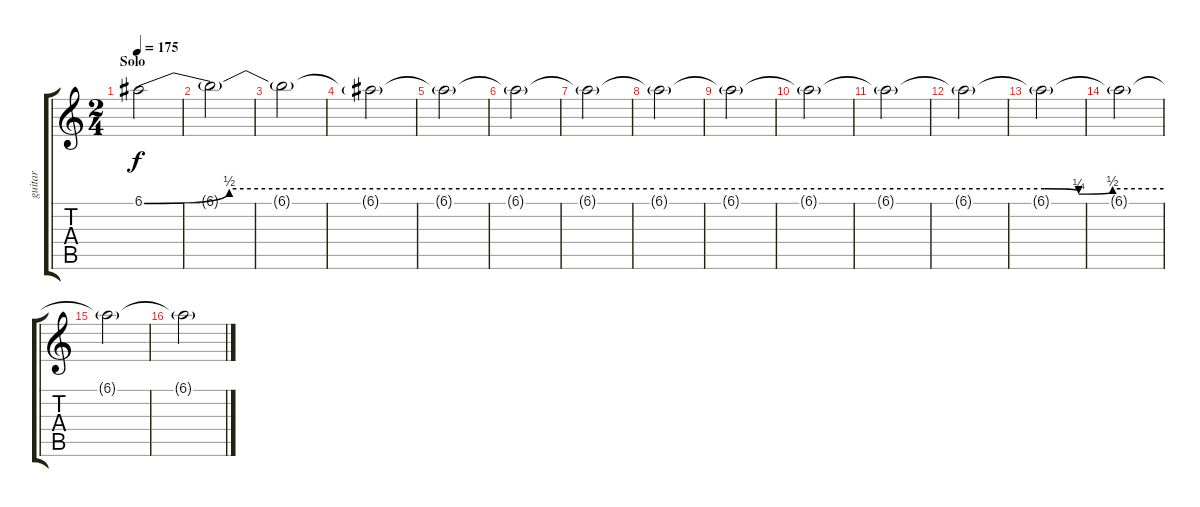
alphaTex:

\track ("guitar" "guitar") {instrument acousticguitarsteel}
\staff {score tabs}
\tuning (E4 B3 G3 D3 A2 E2) {hide}
\ts (2 4)
\section ("" "Solo")
\tempo 175
\clef g2
\ks c
6.1{be (custom 0 0 5 2 30 2 53 2 55 1 57 2 60 2)}.2{dy f} |
6.1{t}.2 |
6.1{t}.2 |
6.1{t}.2 |
6.1{t}.2 |
6.1{t}.2 |
6.1{t}.2 |
6.1{t}.2 |
6.1{t}.2 |
6.1{t}.2 |
6.1{t}.2 |
6.1{t}.2 |
6.1{t}.2 |
6.1{t}.2 |
6.1{t}.2 |
6.1{t}.2
